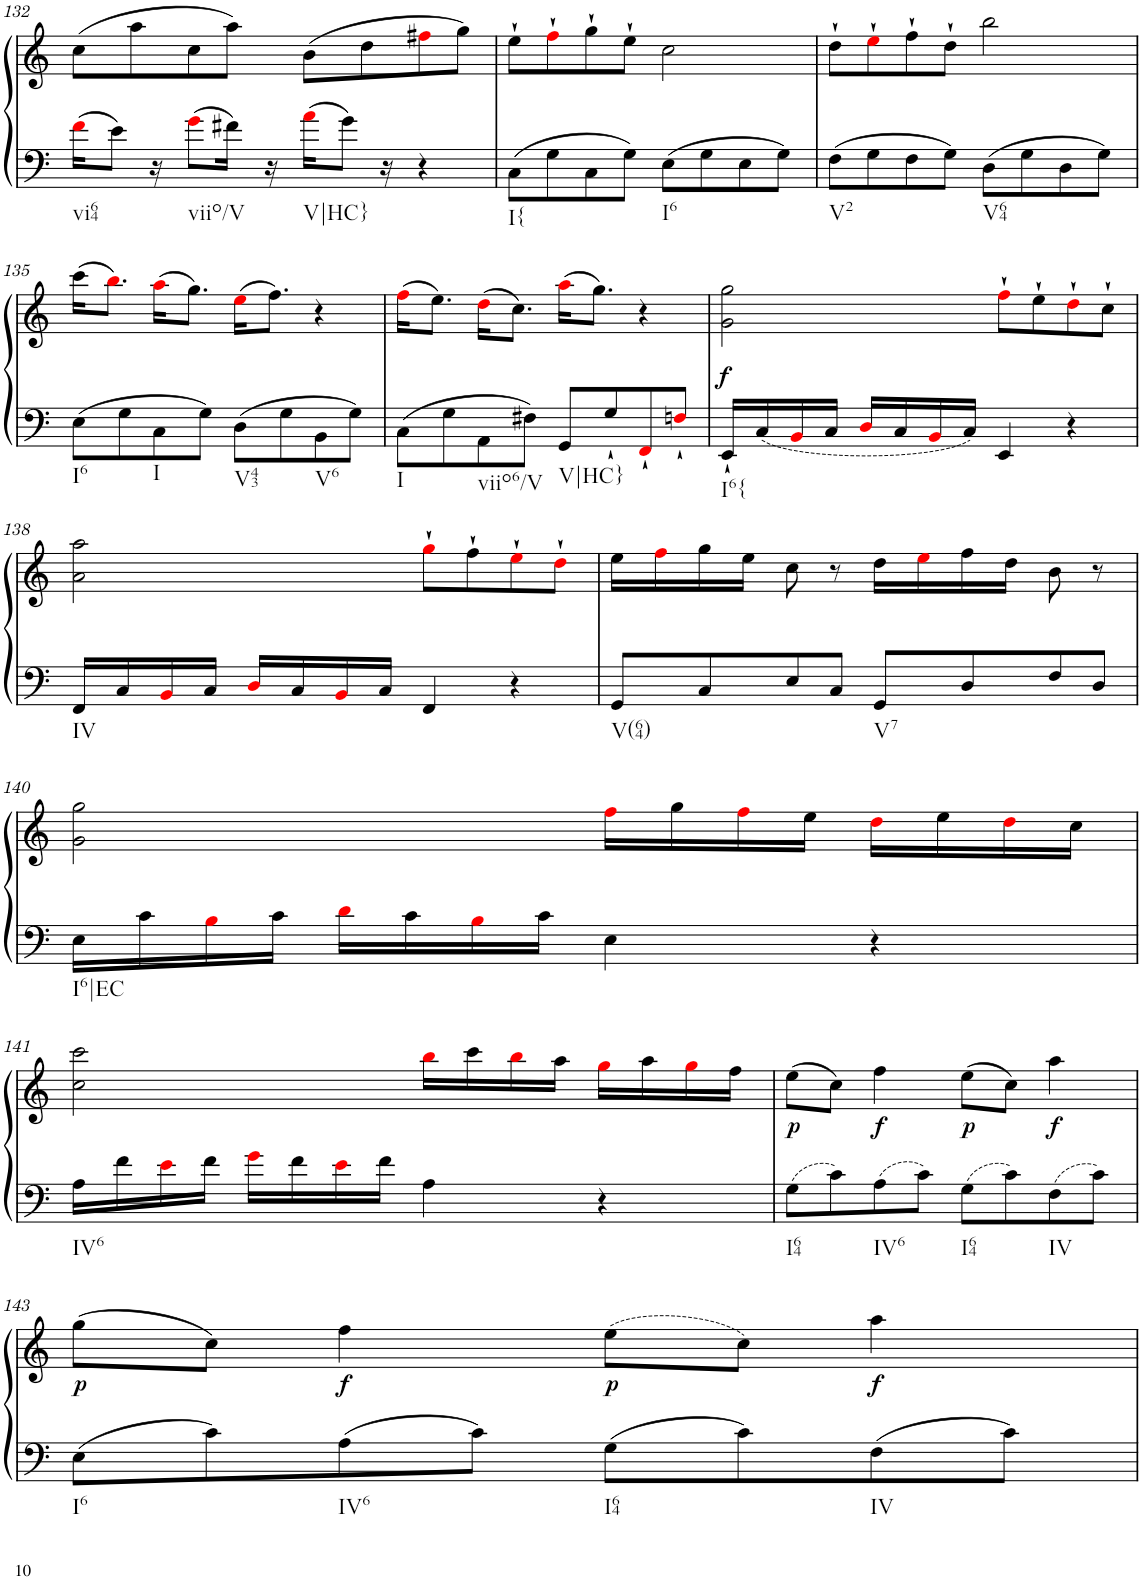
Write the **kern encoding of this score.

**kern	**kern	**dynam
*part1	*part1	*part1
*staff2	*staff1	*staff1/2
*I"Klavier linke Hand	*	*
!!LO:PB:g=z
*clefF4	*clefG2	*
*k[]	*k[]	*
*M4/4	*M4/4	*
=132	=132	=132
!LO:TX:b:t=vi64	!	!
16fi\KL	(8cc\L	.
8e\J	.	.
.	8aa\	.
16r	.	.
!LO:TX:b:t=viio/V	!	!
8gi\L	8cc\	.
16f#X\Jk	8aa\J)	.
16r	.	.
!LO:TX:b:t=V|HC}	!	!
16ai\KL	(8b\L	.
8g\J	.	.
.	8dd\	.
16r	.	.
4r	8ff#Xi\	.
.	8gg\J)	.
=133	=133	=133
!LO:TX:b:t=I{	!	!
8C\L	8ee`\L	.
8G\	8ff`i\	.
8C\	8gg`\	.
8G\J	8ee`\J	.
!LO:TX:b:t=I6	!	!
8E\L	2cc\	.
8G\	.	.
8E\	.	.
8G\J	.	.
=134	=134	=134
!LO:TX:b:t=V2	!	!
8F\L	8dd`\L	.
8G\	8ee`i\	.
8F\	8ff`\	.
8G\J	8dd`\J	.
!LO:TX:b:t=V64	!	!
8D\L	2bb\	.
8G\	.	.
8D\	.	.
8G\J	.	.
!!LO:LB:g=z
=135	=135	=135
!LO:TX:b:t=I6	!	!
8E\L	(16ccc\KL	.
.	8.bbi\J)	.
8G\	.	.
!LO:TX:b:t=I	!	!
8C\	(16aai\KL	.
.	8.gg\J)	.
8G\J	.	.
!LO:TX:b:t=V43	!	!
8D\L	(16eei\KL	.
.	8.ff\J)	.
8G\	.	.
!LO:TX:b:t=V6	!	!
8BB\	4r	.
8G\J	.	.
=136	=136	=136
!LO:TX:b:t=I	!	!
8C\L	(16ffi\KL	.
.	8.ee\J)	.
8G\	.	.
!LO:TX:b:t=viio6/V	!	!
8AA\	(16ddi\KL	.
.	8.cc\J)	.
8F#X\J	.	.
!LO:TX:b:t=V|HC}	!	!
8GG/L	(16aai\KL	.
.	8.gg\J)	.
8G`/	.	.
8FF`i/	4r	.
8Fn`i/J	.	.
=137	=137	=137
!LO:TX:b:t=I6{	!	!
!	!	!LO:DY:b
16EE`/LL	2g\ 2gg\	f
16C/	.	.
16BBi/	.	.
16C/JJ	.	.
16Di/LL	.	.
16C/	.	.
16BBi/	.	.
16C/JJ	.	.
4EE/	8ff`i\L	.
.	8ee`\	.
4r	8dd`i\	.
.	8cc`\J	.
!!LO:LB:g=z
=138	=138	=138
!LO:TX:b:t=IV	!	!
16FF/LL	2a\ 2aa\	.
16C/	.	.
16BBi/	.	.
16C/JJ	.	.
16Di/LL	.	.
16C/	.	.
16BBi/	.	.
16C/JJ	.	.
4FF/	8gg`i\L	.
.	8ff`\	.
4r	8ee`i\	.
.	8dd`i\J	.
=139	=139	=139
!LO:TX:b:t=V(64)	!	!
8GG/L	16ee\LL	.
.	16ffi\	.
8C/	16gg\	.
.	16ee\JJ	.
8E/	8cc\	.
8C/J	8r	.
!LO:TX:b:t=V7	!	!
8GG/L	16dd\LL	.
.	16eei\	.
8D/	16ff\	.
.	16dd\JJ	.
8F/	8b\	.
8D/J	8r	.
!!LO:LB:g=z
=140	=140	=140
!LO:TX:b:t=I6|EC	!	!
16E\LL	2g\ 2gg\	.
16c\	.	.
16Bi\	.	.
16c\JJ	.	.
16di\LL	.	.
16c\	.	.
16Bi\	.	.
16c\JJ	.	.
4E\	16ffi\LL	.
.	16gg\	.
.	16ffi\	.
.	16ee\JJ	.
4r	16ddi\LL	.
.	16ee\	.
.	16ddi\	.
.	16cc\JJ	.
!!LO:LB:g=z
=141	=141	=141
!LO:TX:b:t=IV6	!	!
16A\LL	2cc\ 2ccc\	.
16f\	.	.
16ei\	.	.
16f\JJ	.	.
16gi\LL	.	.
16f\	.	.
16ei\	.	.
16f\JJ	.	.
4A\	16bbi\LL	.
.	16ccc\	.
.	16bbi\	.
.	16aa\JJ	.
4r	16ggi\LL	.
.	16aa\	.
.	16ggi\	.
.	16ff\JJ	.
=142	=142	=142
!LO:TX:b:t=I64	!	!
!	!	!LO:DY:b
8G\L	(8ee\L	p
8c\	8cc\J)	.
!LO:TX:b:t=IV6	!	!
!	!	!LO:DY:b
8A\	4ff\	f
8c\J	.	.
!LO:TX:b:t=I64	!	!
!	!	!LO:DY:b
8G\L	(8ee\L	p
8c\	8cc\J)	.
!LO:TX:b:t=IV	!	!
!	!	!LO:DY:b
8F\	4aa\	f
8c\J	.	.
!!LO:LB:g=z
=143	=143	=143
!LO:TX:b:t=I6	!	!
!	!	!LO:DY:b
8E\L	(8gg\L	p
8c\	8cc\J)	.
!LO:TX:b:t=IV6	!	!
!	!	!LO:DY:b
8A\	4ff\	f
8c\J	.	.
!LO:TX:b:t=I64	!	!
!	!	!LO:DY:b
8G\L	(8ee\L	p
8c\	8cc\J)	.
!LO:TX:b:t=IV	!	!
!	!	!LO:DY:b
8F\	4aa\	f
8c\J	.	.
=	=	=
*-	*-	*-
